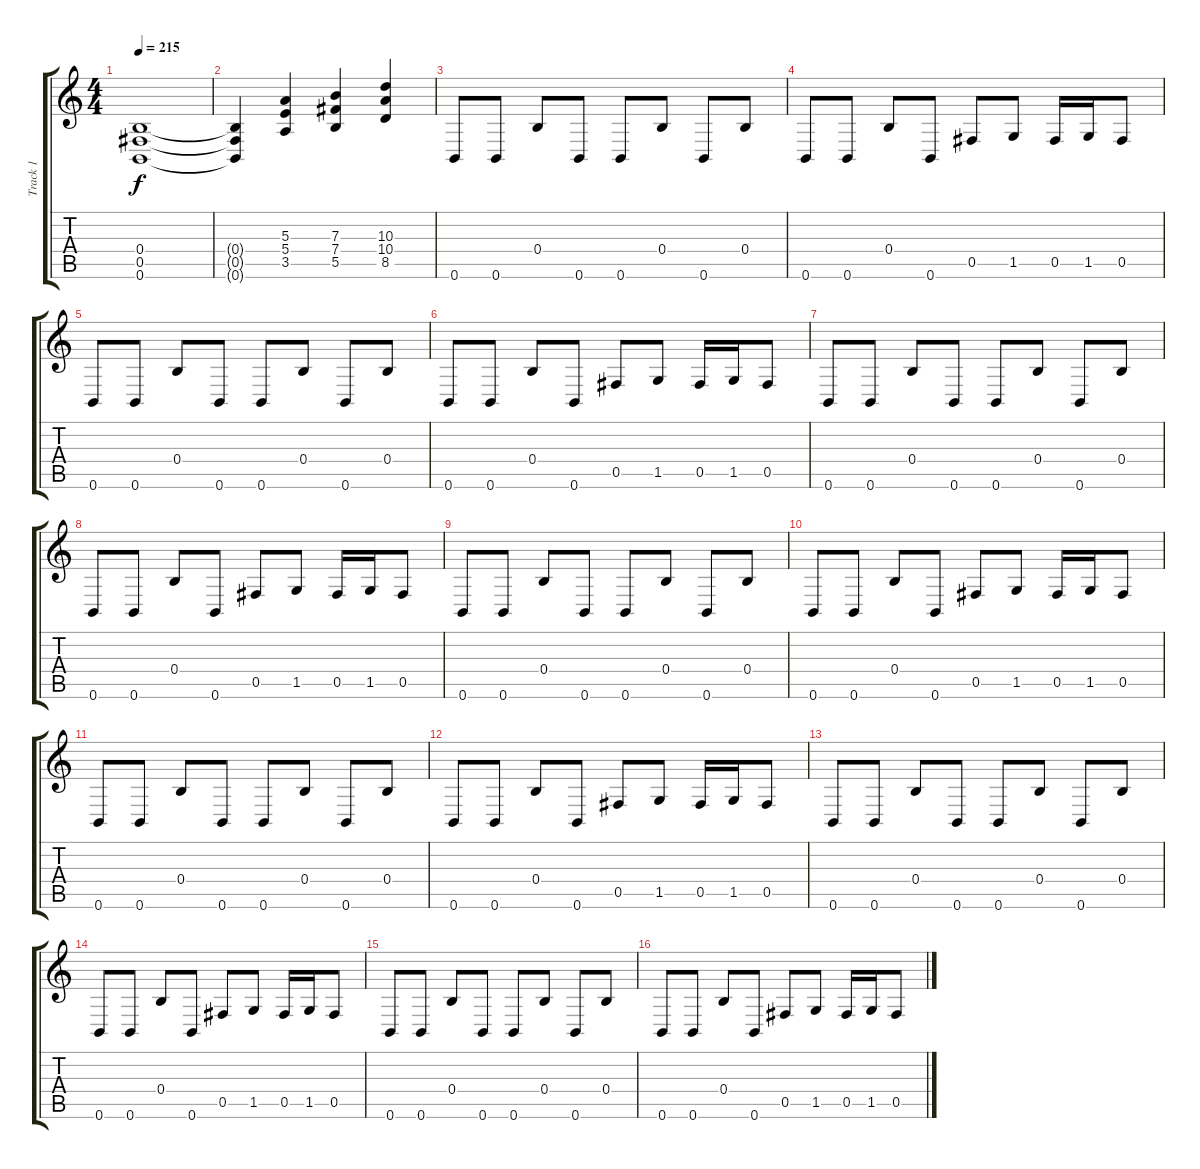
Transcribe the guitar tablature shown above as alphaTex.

\track ("Track 1" "Track 1") {instrument distortionguitar}
\staff {score tabs}
\tuning (Db4 Ab3 E3 B2 Gb2 B1) {hide}
\ts (4 4)
\tempo 215
\clef g2
\ks c
(0.4{t} 0.5{t} 0.6{t}).1{dy f} |
(0.4{t} 0.5{t} 0.6{t}).4 (5.3 5.4 3.5).4 (7.3 7.4 5.5).4 (10.3 10.4 8.5).4 |
0.6.8 0.6.8 0.4.8 0.6.8 0.6.8 0.4.8 0.6.8 0.4.8 |
0.6.8 0.6.8 0.4.8 0.6.8 0.5.8 1.5.8 0.5.16 1.5.16 0.5.8 |
0.6.8 0.6.8 0.4.8 0.6.8 0.6.8 0.4.8 0.6.8 0.4.8 |
0.6.8 0.6.8 0.4.8 0.6.8 0.5.8 1.5.8 0.5.16 1.5.16 0.5.8 |
0.6.8 0.6.8 0.4.8 0.6.8 0.6.8 0.4.8 0.6.8 0.4.8 |
0.6.8 0.6.8 0.4.8 0.6.8 0.5.8 1.5.8 0.5.16 1.5.16 0.5.8 |
0.6.8 0.6.8 0.4.8 0.6.8 0.6.8 0.4.8 0.6.8 0.4.8 |
0.6.8 0.6.8 0.4.8 0.6.8 0.5.8 1.5.8 0.5.16 1.5.16 0.5.8 |
0.6.8 0.6.8 0.4.8 0.6.8 0.6.8 0.4.8 0.6.8 0.4.8 |
0.6.8 0.6.8 0.4.8 0.6.8 0.5.8 1.5.8 0.5.16 1.5.16 0.5.8 |
0.6.8 0.6.8 0.4.8 0.6.8 0.6.8 0.4.8 0.6.8 0.4.8 |
0.6.8 0.6.8 0.4.8 0.6.8 0.5.8 1.5.8 0.5.16 1.5.16 0.5.8 |
0.6.8 0.6.8 0.4.8 0.6.8 0.6.8 0.4.8 0.6.8 0.4.8 |
0.6.8 0.6.8 0.4.8 0.6.8 0.5.8 1.5.8 0.5.16 1.5.16 0.5.8
